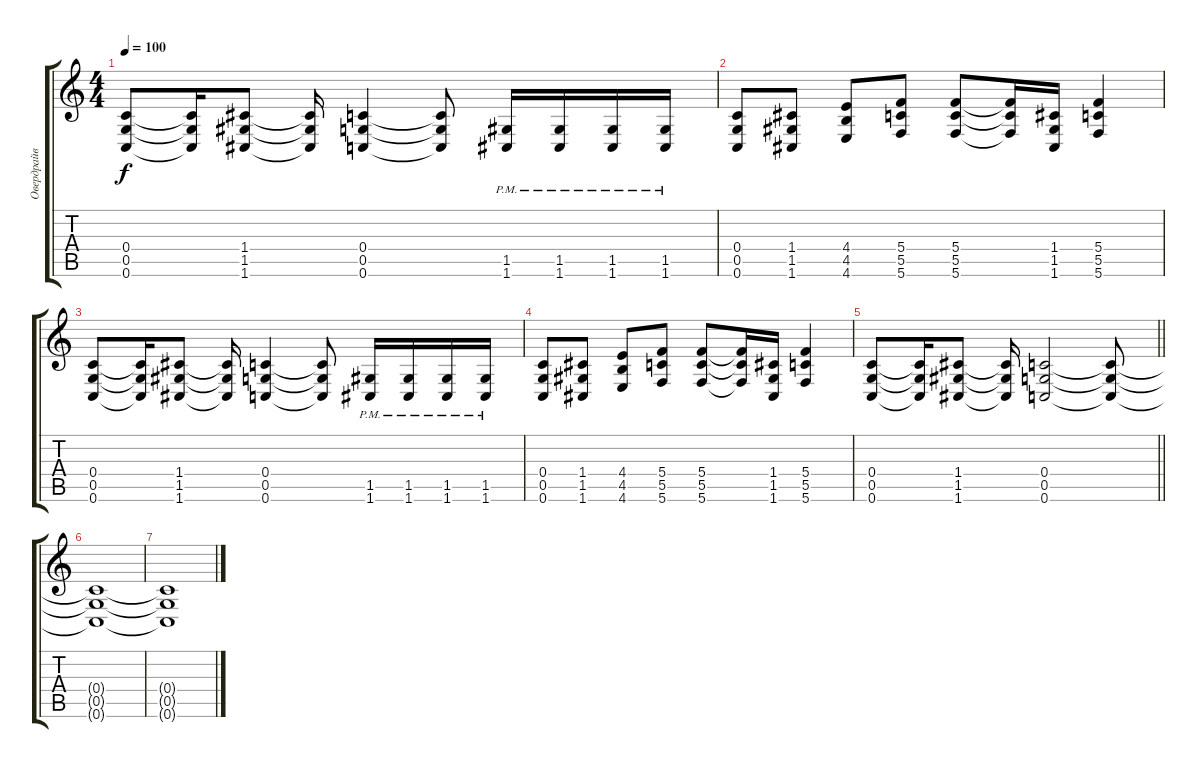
\track ("Овердрайв" "Овердрайв") {instrument overdrivenguitar}
\staff {score tabs}
\tuning (D4 A3 F3 C3 G2 C2) {hide}
\ts (4 4)
\tempo 100
\clef g2
\ks c
(0.4 0.5 0.6).8{dy f} (0.4{t} 0.5{t} 0.6{t}).16 (1.4 1.5 1.6).8 (1.4{t} 1.5{t} 1.6{t}).16 (0.4 0.5 0.6).4 (0.4{t} 0.5{t} 0.6{t}).8 (1.5{pm} 1.6{pm}).16 (1.5{pm} 1.6{pm}).16 (1.5{pm} 1.6{pm}).16 (1.5{pm} 1.6{pm}).16 |
(0.4 0.5 0.6).8 (1.4 1.5 1.6).8 (4.4 4.5 4.6).8 (5.4 5.5 5.6).8 (5.4 5.5 5.6).8 (5.4{t} 5.5{t} 5.6{t}).16 (1.4 1.5 1.6).16 (5.4 5.5 5.6).4 |
(0.4 0.5 0.6).8 (0.4{t} 0.5{t} 0.6{t}).16 (1.4 1.5 1.6).8 (1.4{t} 1.5{t} 1.6{t}).16 (0.4 0.5 0.6).4 (0.4{t} 0.5{t} 0.6{t}).8 (1.5{pm} 1.6{pm}).16 (1.5{pm} 1.6{pm}).16 (1.5{pm} 1.6{pm}).16 (1.5{pm} 1.6{pm}).16 |
(0.4 0.5 0.6).8 (1.4 1.5 1.6).8 (4.4 4.5 4.6).8 (5.4 5.5 5.6).8 (5.4 5.5 5.6).8 (5.4{t} 5.5{t} 5.6{t}).16 (1.4 1.5 1.6).16 (5.4 5.5 5.6).4 |
\barLineRight lightlight
(0.4 0.5 0.6).8 (0.4{t} 0.5{t} 0.6{t}).16 (1.4 1.5 1.6).8 (1.4{t} 1.5{t} 1.6{t}).16 (0.4 0.5 0.6).2 (0.4{t} 0.5{t} 0.6{t}).8 |
(0.4{t} 0.5{t} 0.6{t}).1 |
(0.4{t} 0.5{t} 0.6{t}).1
